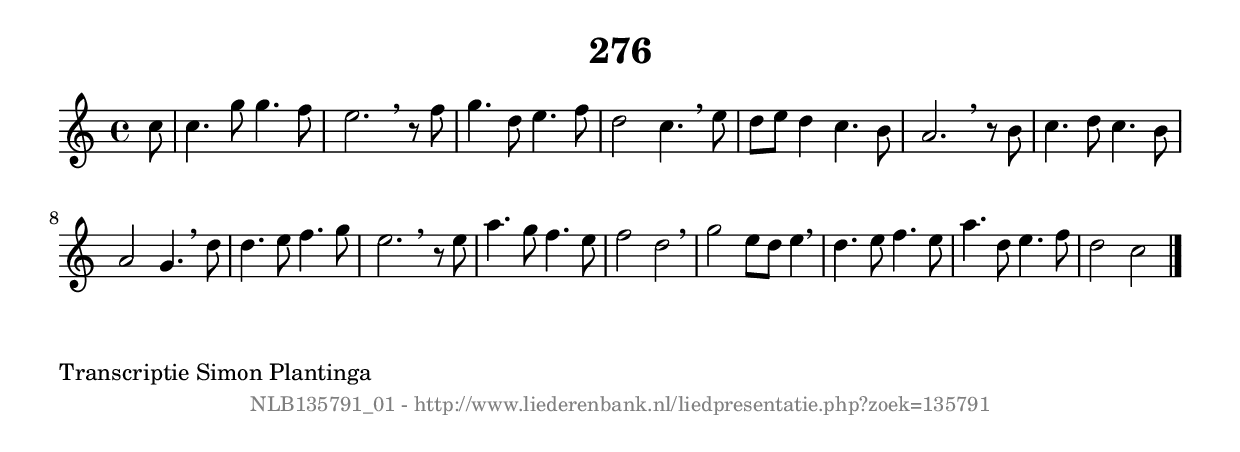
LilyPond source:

%
% produced by wce2krn 1.64 (7 June 2014)
%
\version"2.16"
#(append! paper-alist '(("long" . (cons (* 210 mm) (* 2000 mm)))))
#(set-default-paper-size "long")
sb = {\breathe}
mBreak = {\breathe }
bBreak = {\breathe }
x = {\once\override NoteHead #'style = #'cross }
gl=\glissando
itime={\override Staff.TimeSignature #'stencil = ##f }
ficta = {\once\set suggestAccidentals = ##t}
fine = {\once\override Score.RehearsalMark #'self-alignment-X = #1 \mark \markup {\italic{Fine}}}
dc = {\once\override Score.RehearsalMark #'self-alignment-X = #1 \mark \markup {\italic{D.C.}}}
dcf = {\once\override Score.RehearsalMark #'self-alignment-X = #1 \mark \markup {\italic{D.C. al Fine}}}
dcc = {\once\override Score.RehearsalMark #'self-alignment-X = #1 \mark \markup {\italic{D.C. al Coda}}}
ds = {\once\override Score.RehearsalMark #'self-alignment-X = #1 \mark \markup {\italic{D.S.}}}
dsf = {\once\override Score.RehearsalMark #'self-alignment-X = #1 \mark \markup {\italic{D.S. al Fine}}}
dsc = {\once\override Score.RehearsalMark #'self-alignment-X = #1 \mark \markup {\italic{D.S. al Coda}}}
pv = {\set Score.repeatCommands = #'((volta "1"))}
sv = {\set Score.repeatCommands = #'((volta "2"))}
tv = {\set Score.repeatCommands = #'((volta "3"))}
qv = {\set Score.repeatCommands = #'((volta "4"))}
xv = {\set Score.repeatCommands = #'((volta #f))}
\header{ tagline = ""
title = "276"
}
\score {{
\key c \major
\relative g'
{
\set melismaBusyProperties = #'()
\partial 32*4
\time 4/4
\tempo 4=120
\override Score.MetronomeMark #'transparent = ##t
\override Score.RehearsalMark #'break-visibility = #(vector #t #t #f)
c8 | c4. g'8 g4. f8 | e2. \sb r8 f8 | g4. d8 e4. f8 | d2 c4. \sb e8 | d8 e8 d4 c4. b8 | a2. \mBreak
r8 b8 | c4. d8 c4. b8 | a2 g4. \sb d'8 | d4. e8 f4. g8 | e2. \sb r8 e8 | a4. g8 f4. e8 | f2 d2 | \mBreak \bar "|"
g2 e8 d8 e4 \sb | d4. e8 f4. e8 | a4. d,8 e4. f8 | d2 c2 \bar "|."
 }}
 \midi { }
 \layout {
            indent = 0.0\cm
}
}
\markup { \wordwrap-string #" 
Transcriptie Simon Plantinga
"}
\markup { \vspace #0 } \markup { \with-color #grey \fill-line { \center-column { \smaller "NLB135791_01 - http://www.liederenbank.nl/liedpresentatie.php?zoek=135791" } } }
